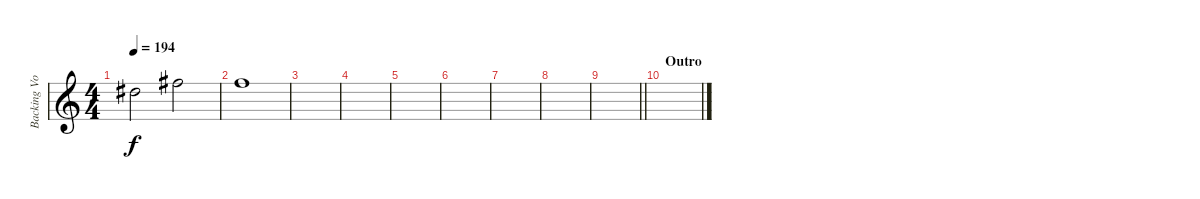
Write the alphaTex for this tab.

\track ("Backing Vocals" "Backing Vo") {instrument distortionguitar}
\staff {score}
\tuning (Eb4 Bb3 Gb3 Db3 Ab2 Eb2) {hide}
\ts (4 4)
\tempo 194
\clef g2
\ks c
5.2{t}.2{dy f} 8.2.2 |
7.2.1 |
|
|
|
|
|
|
\barLineRight lightlight
|
\section ("" "Outro")
